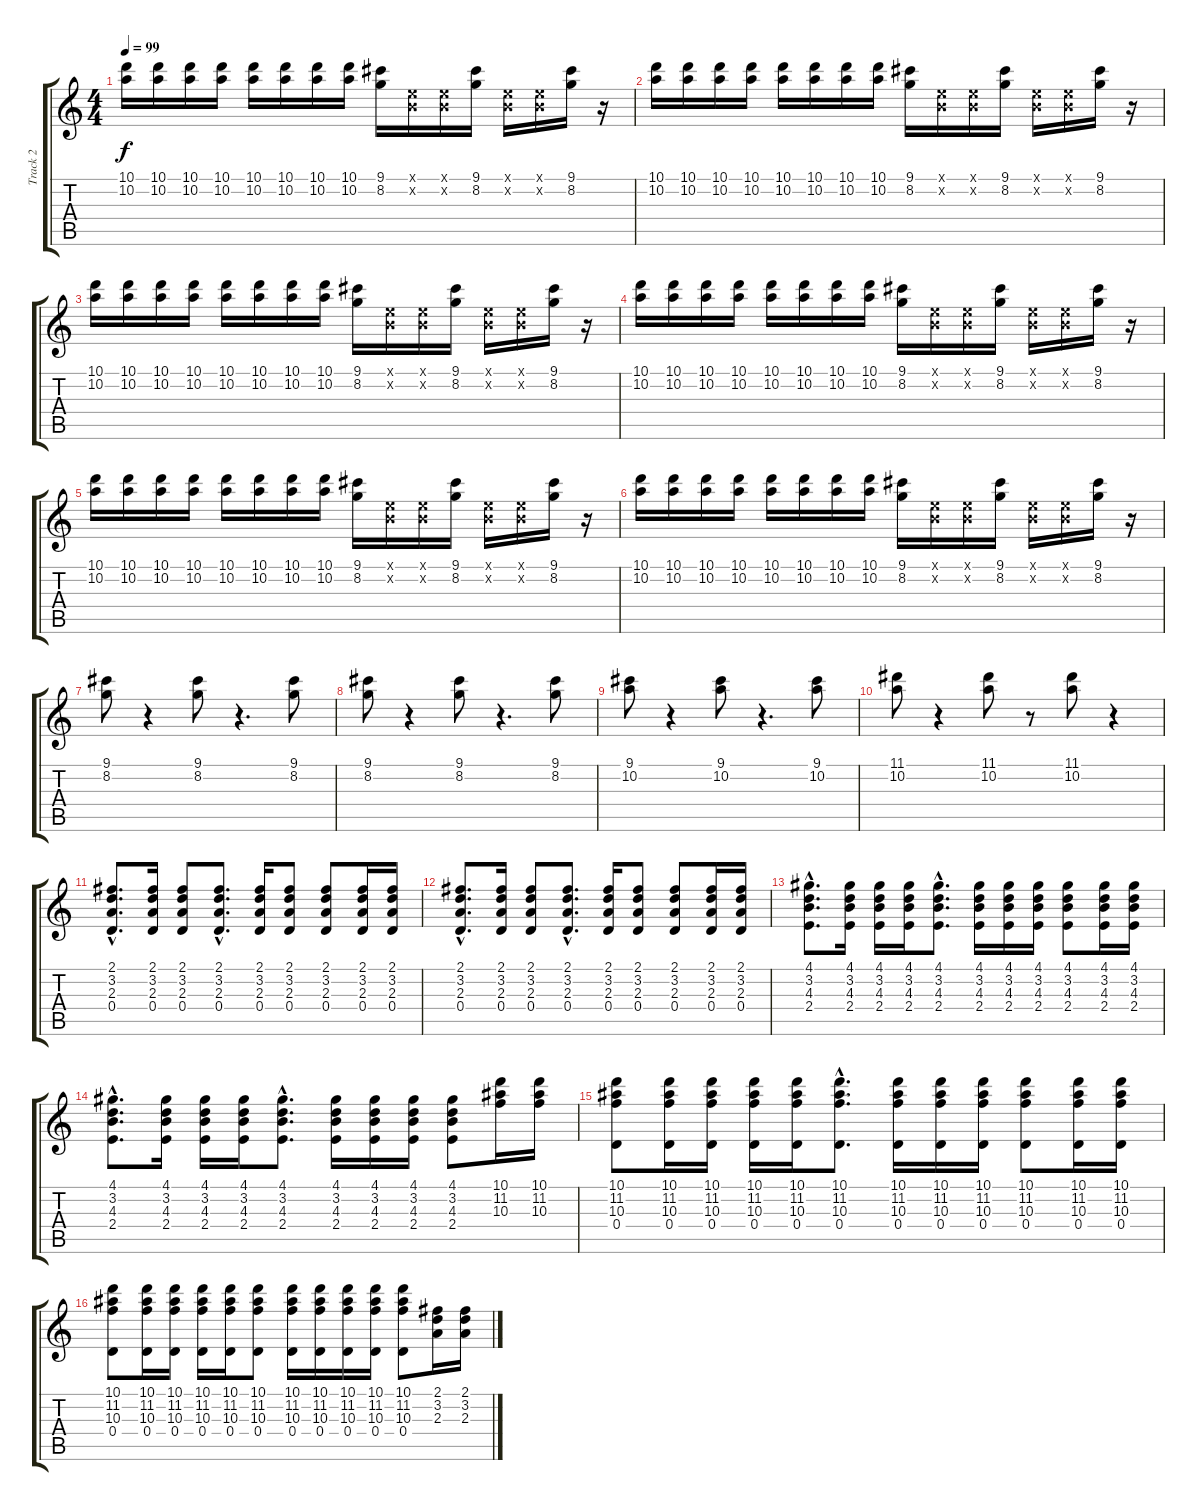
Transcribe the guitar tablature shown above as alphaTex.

\track ("Track 2" "Track 2") {instrument distortionguitar}
\staff {score tabs}
\tuning (E4 B3 G3 D3 A2 E2) {hide}
\ts (4 4)
\tempo 99
\clef g2
\ks c
(10.1 10.2).16{dy f} (10.1 10.2).16 (10.1 10.2).16 (10.1 10.2).16 (10.1 10.2).16 (10.1 10.2).16 (10.1 10.2).16 (10.1 10.2).16 (9.1 8.2).16 (0.1{x} 0.2{x}).16 (0.1{x} 0.2{x}).16 (9.1 8.2).16 (0.1{x} 0.2{x}).16 (0.1{x} 0.2{x}).16 (9.1 8.2).16 r.16 |
(10.1 10.2).16 (10.1 10.2).16 (10.1 10.2).16 (10.1 10.2).16 (10.1 10.2).16 (10.1 10.2).16 (10.1 10.2).16 (10.1 10.2).16 (9.1 8.2).16 (0.1{x} 0.2{x}).16 (0.1{x} 0.2{x}).16 (9.1 8.2).16 (0.1{x} 0.2{x}).16 (0.1{x} 0.2{x}).16 (9.1 8.2).16 r.16 |
(10.1 10.2).16 (10.1 10.2).16 (10.1 10.2).16 (10.1 10.2).16 (10.1 10.2).16 (10.1 10.2).16 (10.1 10.2).16 (10.1 10.2).16 (9.1 8.2).16 (0.1{x} 0.2{x}).16 (0.1{x} 0.2{x}).16 (9.1 8.2).16 (0.1{x} 0.2{x}).16 (0.1{x} 0.2{x}).16 (9.1 8.2).16 r.16 |
(10.1 10.2).16 (10.1 10.2).16 (10.1 10.2).16 (10.1 10.2).16 (10.1 10.2).16 (10.1 10.2).16 (10.1 10.2).16 (10.1 10.2).16 (9.1 8.2).16 (0.1{x} 0.2{x}).16 (0.1{x} 0.2{x}).16 (9.1 8.2).16 (0.1{x} 0.2{x}).16 (0.1{x} 0.2{x}).16 (9.1 8.2).16 r.16 |
(10.1 10.2).16 (10.1 10.2).16 (10.1 10.2).16 (10.1 10.2).16 (10.1 10.2).16 (10.1 10.2).16 (10.1 10.2).16 (10.1 10.2).16 (9.1 8.2).16 (0.1{x} 0.2{x}).16 (0.1{x} 0.2{x}).16 (9.1 8.2).16 (0.1{x} 0.2{x}).16 (0.1{x} 0.2{x}).16 (9.1 8.2).16 r.16 |
(10.1 10.2).16 (10.1 10.2).16 (10.1 10.2).16 (10.1 10.2).16 (10.1 10.2).16 (10.1 10.2).16 (10.1 10.2).16 (10.1 10.2).16 (9.1 8.2).16 (0.1{x} 0.2{x}).16 (0.1{x} 0.2{x}).16 (9.1 8.2).16 (0.1{x} 0.2{x}).16 (0.1{x} 0.2{x}).16 (9.1 8.2).16 r.16 |
(9.1 8.2).8 r.4 (9.1 8.2).8 r.4{d} (9.1 8.2).8 |
(9.1 8.2).8 r.4 (9.1 8.2).8 r.4{d} (9.1 8.2).8 |
(9.1 10.2).8 r.4 (9.1 10.2).8 r.4{d} (9.1 10.2).8 |
(11.1 10.2).8 r.4 (11.1 10.2).8 r.8 (11.1 10.2).8 r.4 |
(2.1{hac} 3.2{hac} 2.3{hac} 0.4{hac}).8{d} (2.1 3.2 2.3 0.4).16 (2.1 3.2 2.3 0.4).8 (2.1{hac} 3.2{hac} 2.3{hac} 0.4{hac}).8{d} (2.1 3.2 2.3 0.4).16 (2.1 3.2 2.3 0.4).8 (2.1 3.2 2.3 0.4).8 (2.1 3.2 2.3 0.4).16 (2.1 3.2 2.3 0.4).16 |
(2.1{hac} 3.2{hac} 2.3{hac} 0.4{hac}).8{d} (2.1 3.2 2.3 0.4).16 (2.1 3.2 2.3 0.4).8 (2.1{hac} 3.2{hac} 2.3{hac} 0.4{hac}).8{d} (2.1 3.2 2.3 0.4).16 (2.1 3.2 2.3 0.4).8 (2.1 3.2 2.3 0.4).8 (2.1 3.2 2.3 0.4).16 (2.1 3.2 2.3 0.4).16 |
(4.1{hac} 3.2{hac} 4.3{hac} 2.4{hac}).8{d} (4.1 3.2 4.3 2.4).16 (4.1 3.2 4.3 2.4).16 (4.1 3.2 4.3 2.4).16 (4.1{hac} 3.2{hac} 4.3{hac} 2.4{hac}).8{d} (4.1 3.2 4.3 2.4).16 (4.1 3.2 4.3 2.4).16 (4.1 3.2 4.3 2.4).16 (4.1 3.2 4.3 2.4).8 (4.1 3.2 4.3 2.4).16 (4.1 3.2 4.3 2.4).16 |
(4.1{hac} 3.2{hac} 4.3{hac} 2.4{hac}).8{d} (4.1 3.2 4.3 2.4).16 (4.1 3.2 4.3 2.4).16 (4.1 3.2 4.3 2.4).16 (4.1{hac} 3.2{hac} 4.3{hac} 2.4{hac}).8{d} (4.1 3.2 4.3 2.4).16 (4.1 3.2 4.3 2.4).16 (4.1 3.2 4.3 2.4).16 (4.1 3.2 4.3 2.4).8 (10.1 11.2 10.3).16 (10.1 11.2 10.3).16 |
(10.1 11.2 10.3 0.4).8 (10.1 11.2 10.3 0.4).16 (10.1 11.2 10.3 0.4).16 (10.1 11.2 10.3 0.4).16 (10.1 11.2 10.3 0.4).16 (10.1{hac} 11.2{hac} 10.3{hac} 0.4{hac}).8{d} (10.1 11.2 10.3 0.4).16 (10.1 11.2 10.3 0.4).16 (10.1 11.2 10.3 0.4).16 (10.1 11.2 10.3 0.4).8 (10.1 11.2 10.3 0.4).16 (10.1 11.2 10.3 0.4).16 |
(10.1 11.2 10.3 0.4).8 (10.1 11.2 10.3 0.4).16 (10.1 11.2 10.3 0.4).16 (10.1 11.2 10.3 0.4).16 (10.1 11.2 10.3 0.4).16 (10.1 11.2 10.3 0.4).8 (10.1 11.2 10.3 0.4).16 (10.1 11.2 10.3 0.4).16 (10.1 11.2 10.3 0.4).16 (10.1 11.2 10.3 0.4).16 (10.1 11.2 10.3 0.4).8 (2.1 3.2 2.3).16 (2.1 3.2 2.3).16
